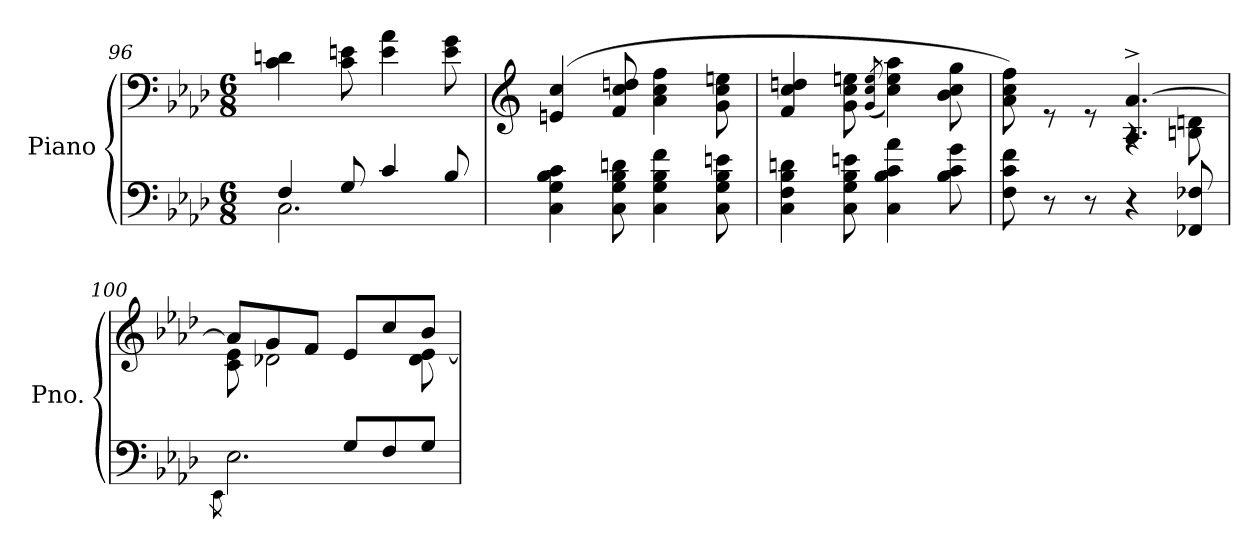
**kern	**kern
*part1	*part1
*staff2	*staff1
*I"Piano	*
*I'Pno.	*
!!LO:PB:g=z
*clefF4	*clefF4
*k[b-e-a-d-]	*k[b-e-a-d-]
*M6/8	*M6/8
=96	=96
*^	*
4F/	2.C\	4c\ 4dn\
8G/	.	8c\ 8en\
4c/	.	4e\ 4a-\
8B-/	.	8e\ 8g\
*v	*v	*
=97	=97
*	*clefG2
4C\ 4G\ 4B-\ 4c\	(4en/ 4cc/
8C\ 8G\ 8B-\ 8dn\	8f/ 8cc/ 8ddn/
4C\ 4G\ 4B-\ 4f\	4a-\ 4cc\ 4ff\
8C\ 8G\ 8B-\ 8en\	8g\ 8cc\ 8een\
=98	=98
4C\ 4F\ 4B-\ 4dn\	4f/ 4cc/ 4ddn/
8C\ 8G\ 8B-\ 8en\	8g\ 8cc\ 8een\
.	(>8qg/ 8qcc/ 8qee/
4C\ 4B-\ 4c\ 4a-\	4cc\ 4ee\ 4aa-\)
8B-\ 8c\ 8g\	8b-\ 8cc\ 8gg\
=99	=99
*	*^
8F\ 8c\ 8f\	8a-\ 8cc\ 8ff\)	4.ryy
8r	8re	.
8r	8re	.
4r	4.A-/^ [4.a-/^	4rA
8FF-X/ 8F-X/	.	8Bn\ 8dn\
*	*v	*v
=100	=100
*^	*
.	8qEE-\	.
*	*	*^
*	*	*	*^
8ryy	2.E-\	8a-/L]	8ryy	8c\ 8e-\L
8B-X/	.	8g/	2d-X\	2ryy
8A-/J	.	8f/J	.	.
8G/L	.	8e-/L	.	.
8F/	.	8cc/	.	.
8G/J	.	8b-/J	8d-\ [8e-\	8ryy
*v	*v	*	*	*
*	*v	*v	*v
=	=
*-	*-
